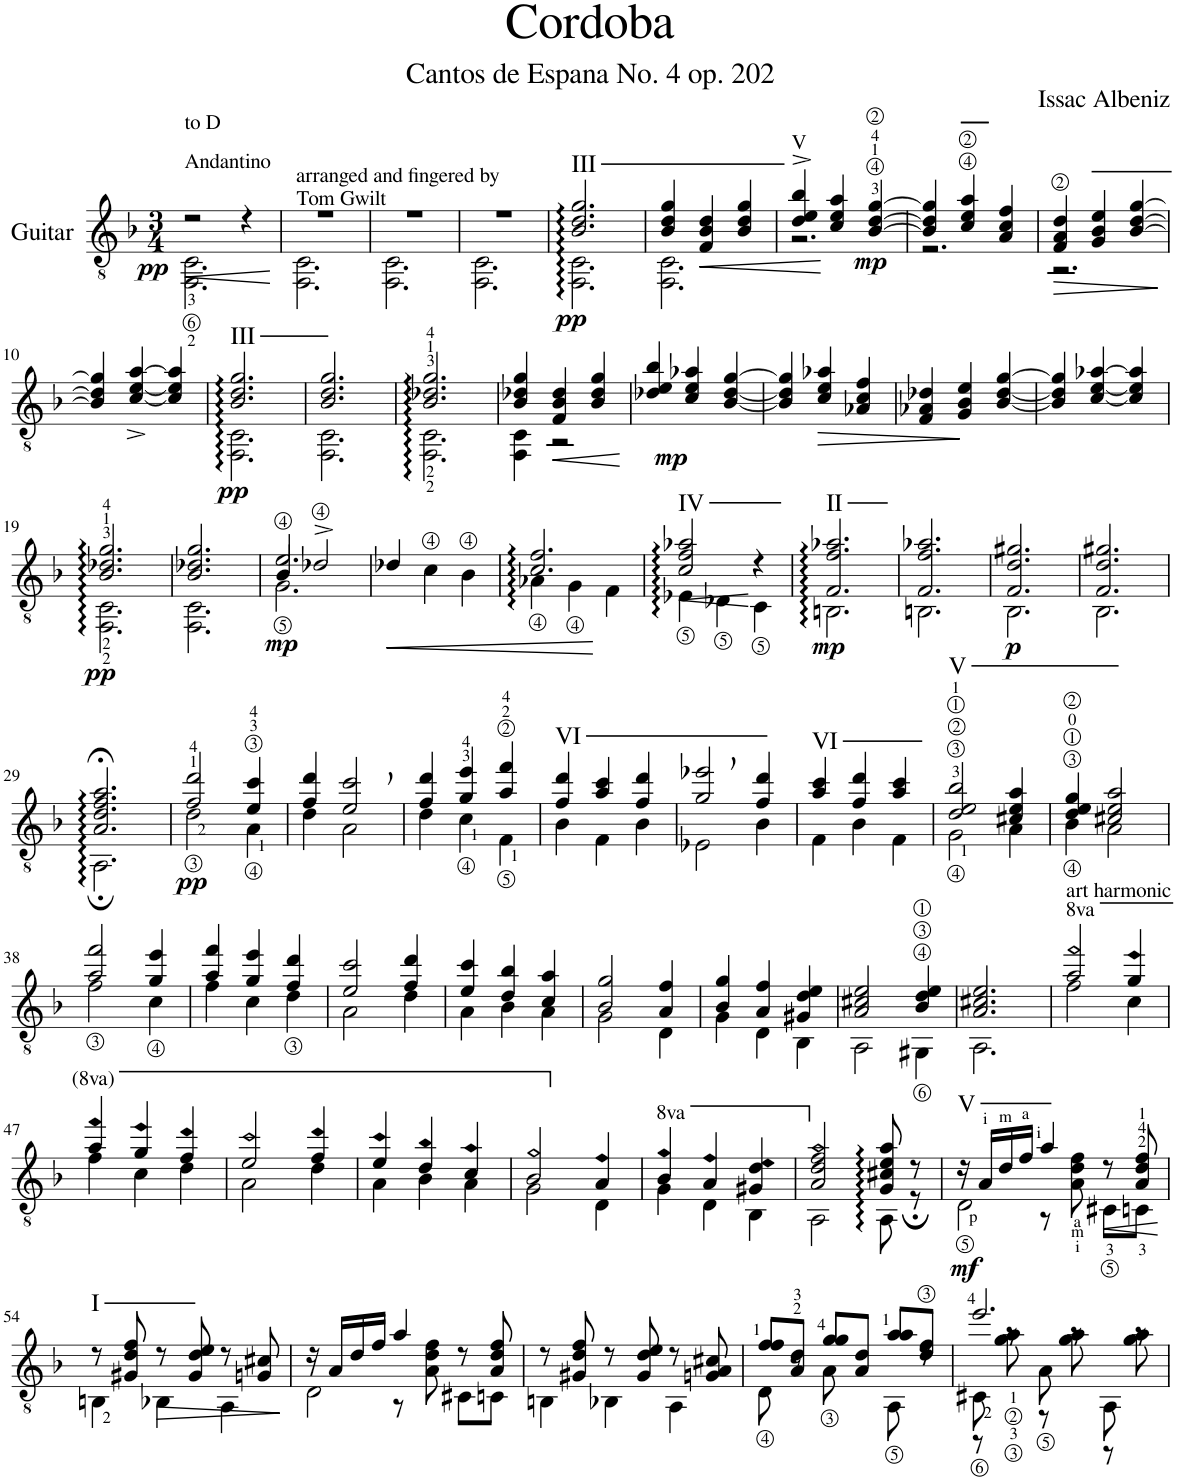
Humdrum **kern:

**kern	**dynam
*part1	*part1
*staff1	*staff1
*I"Guitar	*
*clefGv2	*
*k[b-]	*
*M3/4	*
=1	=1
!LO:TX:a:t=Andantino	!
!LO:TX:a:t=to D	!
!	!LO:HP:b
*^	*
!	!	!LO:DY:n=1:b
2r	2.FF\ 2.C\	< pp
4r	.	.
*v	*v	*
.	[
=2	=2
*^	*
!LO:TX:a:t=arranged and fingered by	!	!
!LO:TX:a:t=Tom Gwilt	!	!
2.r	2.FF\ 2.C\	.
=3	=3	=3
2.r	2.FF\ 2.C\	.
=4	=4	=4
2.r	2.FF\ 2.C\	.
=5	=5	=5
!LO:TX:a:t=<font size="12"/>III	!	!
!	!	!LO:DY:b
2.B-/ 2.d/ 2.g/	2.FF\ 2.C\	pp
=6	=6	=6
4B-/ 4d/ 4g/	2.FF\ 2.C\	.
!	!	!LO:HP:b
4F/ 4B-/ 4d/	.	<
4B-/ 4d/ 4g/	.	.
=7	=7	=7
!LO:TX:a:t=V	!	!
4d/^ 4e/^ 4b-/^	2.r	.
4c/ 4e/ 4a/	.	[
!	!	!LO:DY:b
[4B-/ [4d/ [4g/	.	mp
=8	=8	=8
4B-/] 4d/] 4g/]	2.r	.
4c/ 4e/ 4a/	.	.
4A/ 4c/ 4f/	.	.
=9	=9	=9
!	!	!LO:HP:b
4F/ 4A/ 4d/	2.r	>
4G/ 4B-/ 4e/	.	.
[4B-/ [4d/ [4g/	.	.
*v	*v	*
.	]
!!LO:LB:g=z
=10	=10
4B-/] 4d/] 4g/]	.
[4c/^ [4e/^ [4a/^	.
4c/] 4e/] 4a/]	.
=11	=11
*^	*
!LO:TX:a:t=<font size="12"/>III	!	!
!	!	!LO:DY:b
2.B-/ 2.d/ 2.g/	2.FF\ 2.C\	pp
=12	=12	=12
2.B-/ 2.d/ 2.g/	2.FF\ 2.C\	.
=13	=13	=13
2.B-/ 2.d-X/ 2.g/	2.FF\ 2.C\	.
=14	=14	=14
4B-/ 4d-X/ 4g/	4FF\ 4C\	.
!	!	!LO:HP:b
4F/ 4B-/ 4d-/	2r	<
4B-/ 4d-/ 4g/	.	.
*v	*v	*
.	[
=15	=15
!	!LO:DY:b
4d-X/ 4e/ 4b-/	mp
4c/ 4e/ 4a-X/	.
[4B-/ [4d-/ [4g/	.
=16	=16
4B-/] 4d-/] 4g/]	.
!	!LO:HP:b
4c/ 4e/ 4a-X/	>
4A-X/ 4c/ 4f/	.
.	]
=17	=17
4F/ 4A-X/ 4d-X/	.
4G/ 4B-/ 4e/	.
[4B-/ [4d-/ [4g/	.
=18	=18
4B-/] 4d-/] 4g/]	.
[4c/ [4e/ [4a-X/	.
4c/] 4e/] 4a-/]	.
!!LO:LB:g=z
=19	=19
*^	*
!	!	!LO:DY:b
2.B-/ 2.d-X/ 2.g/	2.FF\ 2.C\	pp
=20	=20	=20
2.B-/ 2.d-X/ 2.g/	2.FF\ 2.C\	.
=21	=21	=21
*	*^	*
!	!	!	!LO:DY:b
2.e/	2.G\	4B-/	mp
.	.	2d-X^/	.
=22	=22	=22	=22
!	!	!	!LO:HP:b
*	*v	*v	*
4ryy	4d-X/	<
4c\	2ryy	.
4B-\	.	.
*v	*v	*
.	[
=23	=23
*^	*
2.c/ 2.f/	4A-X\	.
.	4G\	.
.	4F\	.
=24	=24	=24
!LO:TX:a:t=IV	!	!
!	!	!LO:HP:b
2c/ 2f/ 2a-X/	4E-X\	<
.	4D-X\	.
4r	4C\	[
=25	=25	=25
!LO:TX:a:t=II	!	!
!	!	!LO:DY:b
2.F/ 2.f/ 2.a-X/	2.BBn\	mp
=26	=26	=26
2.F/ 2.f/ 2.a-X/	2.BBn\	.
=27	=27	=27
!	!	!LO:DY:b
2.F/ 2.d/ 2.g#X/	2.BB-\	p
=28	=28	=28
2.F/ 2.d/ 2.g#X/	2.BB-\	.
!!LO:LB:g=z	!!
=29	=29	=29
2.A/;< 2.d/;< 2.f/;< 2.a/;<	2.AA;\	.
=30	=30	=30
!	!	!LO:DY:b
2f/ 2dd/	2d\	pp
4e/ 4cc/	4A\	.
=31	=31	=31
4f/ 4dd/	4d\	.
2e/, 2cc/,	2A\	.
=32	=32	=32
4f/ 4dd/	4d\	.
4g/ 4ee/	4c\	.
4a/ 4ff/	4F\	.
=33	=33	=33
!LO:TX:a:t=<font size="12"/>VI	!	!
4f/ 4dd/	4B-\	.
4a/ 4cc/	4F\	.
4f/ 4dd/	4B-\	.
=34	=34	=34
2g/, 2ee-X/,	2E-X\	.
4f/ 4dd/	4B-\	.
=35	=35	=35
!LO:TX:a:t=<font size="12"/>VI	!	!
4a/ 4cc/	4F\	.
4f/ 4dd/	4B-\	.
4a/ 4cc/	4F\	.
=36	=36	=36
!LO:TX:a:t=<font size="12"/>V	!	!
2d/ 2e/ 2b-/	2G\	.
4c#X/ 4e/ 4a/	4A\	.
=37	=37	=37
4d/ 4e/ 4g/	4B-\	.
2c#X/ 2e/ 2a/	2A\	.
!!LO:LB:g=z	!!
=38	=38	=38
2a/ 2ff/	2f\	.
4g/ 4ee/	4c\	.
=39	=39	=39
4a/ 4ff/	4f\	.
4g/ 4ee/	4c\	.
4f/ 4dd/	4d\	.
=40	=40	=40
2e/ 2cc/	2A\	.
4f/ 4dd/	4d\	.
=41	=41	=41
4e/ 4cc/	4A\	.
4d/ 4b-/	4B-\	.
4c/ 4a/	4A\	.
=42	=42	=42
2B-/ 2g/	2G\	.
4A/ 4f/	4D\	.
=43	=43	=43
4B-/ 4g/	4G\	.
4A/ 4f/	4D\	.
4G#X/ 4d/ 4e/	4BB-\	.
=44	=44	=44
2A/ 2c#X/ 2e/	2AA\	.
4B-/ 4d/ 4e/	4GG#X\	.
=45	=45	=45
2.A/ 2.c#X/ 2.e/	2.AA\	.
=46	=46	=46
*8va	*	*
!LO:TX:a:t=art harmonic	!	!
2aa/ 2fff/	2ff\	.
4gg/ 4eee/	4cc\	.
!!LO:LB:g=z	!!
=47	=47	=47
4aa/ 4fff/	4ff\	.
4gg/ 4eee/	4cc\	.
4ff/ 4ddd/	4dd\	.
=48	=48	=48
2ee/ 2ccc/	2a\	.
4ff/ 4ddd/	4dd\	.
=49	=49	=49
4ee/ 4ccc/	4a\	.
4dd/ 4bb-/	4b-\	.
4cc/ 4aa/	4a\	.
=50	=50	=50
2b-/ 2gg/	2g\	.
*X8va	*	*
4A/ 4f/	4D\	.
=51	=51	=51
*8va	*	*
4b-/ 4gg/	4g\	.
4a/ 4ff/	4d\	.
4g#X/ 4dd/ 4ee/	4B-\	.
=52	=52	=52
*X8va	*	*
2A/ 2d/ 2f/ 2a/	2AA\	.
8G/ 8c#X/ 8e/ 8a/	8AA\	.
8r	8r;;	.
=53	=53	=53
*	*^	*
!LO:TX:a:t=<font size="12"/>V	!	!	!
!	!	!	!LO:DY:b
16r	2D\	4ryy	mf
16A/LL	.	.	.
16d/	.	.	.
16f/JJ	.	.	.
4a/	.	8r	.
.	.	8A\ 8d\ 8f\	.
!	!	!	!LO:HP:b
8r	8C#X\L	4ryy	<
8A/ 8d/ 8f/	8Cn\J	.	.
*v	*v	*v	*
.	[
!!LO:LB:g=z
=54	=54
*^	*
!LO:TX:a:t=<font size="12"/>I	!	!
8r	4BBn\	.
8G#X/ 8d/ 8f/	.	.
!	!	!LO:HP:b
8r	4BB-X\	>
8G#/ 8d/ 8e/	.	.
8r	4AA\	.
8Gn/ 8c#X/	.	.
*v	*v	*
.	]
=55	=55
*^	*
*	*^	*
16r	2D\	4ryy	.
16A/LL	.	.	.
16d/	.	.	.
16f/JJ	.	.	.
4a/	.	8r	.
.	.	8A\ 8d\ 8f\	.
8r	8C#X\L	4ryy	.
8A/ 8d/ 8f/	8Cn\J	.	.
*	*v	*v	*
=56	=56	=56
8r	4BBn\	.
8G#X/ 8d/ 8f/	.	.
8r	4BB-X\	.
8G#/ 8d/ 8e/	.	.
8r	4AA\	.
8Gn/ 8A/ 8c#X/	.	.
=57	=57	=57
*	*^	*
4f/	8D\	8f/L	.
.	8r	8A/ 8d/J	.
4g/	8A\	8g/L	.
.	8ryy	8A/ 8d/J	.
4a/	8AA\	8a/L	.
.	8r	8d/ 8f/J	.
=58	=58	=58	=58
2.ee/	8C#X\	8r	.
.	8r	8g\ 8a\	.
.	8A\	8r	.
.	8r	8g\ 8a\	.
.	8AA\	8r	.
.	8r	8g\ 8a\	.
*v	*v	*v	*
=	=
*-	*-
